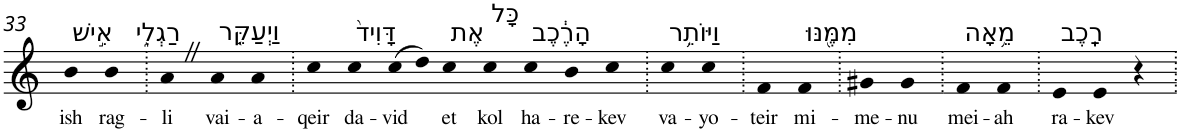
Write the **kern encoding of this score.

**kern	**text
*part1	*part1
*staff1	*staff1
*I"Piano	*
*I'Pno	*
!!LO:PB:g=z
*clefG2	*
*k[]	*
=33	=33
!LO:TX:a:t=אִ֣ישׁ	!
!	!LO:LY:b
4b	ish
!LO:TX:a:t=רַגְלִ֑י	!
!	!LO:LY:b
4b	rag-
=34.	=34.
!	!LO:LY:b
4aZ	-li
!LO:TX:a:t=וַיְעַקֵּ֤ר	!
!	!LO:LY:b
4a	vai-
!	!LO:LY:b
4a	-a-
=35.	=35.
!	!LO:LY:b
4cc	-qeir
!LO:TX:a:t=דָּוִיד֙	!
!	!LO:LY:b
4cc	da-
!	!LO:LY:b
(>8cc	-vid
8dd)	.
!LO:TX:a:t=אֶת	!
!	!LO:LY:b
4cc	et
!LO:TX:a:t=כָּל	!
!	!LO:LY:b
4cc	kol
!LO:TX:a:t=הָרֶ֔כֶב	!
!	!LO:LY:b
4cc	ha-
!	!LO:LY:b
4b	-re-
!	!LO:LY:b
4cc	-kev
=36.	=36.
!LO:TX:a:t=וַיּוֹתֵ֥ר	!
!	!LO:LY:b
4cc	va-
!	!LO:LY:b
4cc	-yo-
=37.	=37.
!	!LO:LY:b
4f	-teir
!LO:TX:a:t=מִמֶּ֖נּוּ	!
!	!LO:LY:b
4f	mi-
=38.	=38.
!	!LO:LY:b
4g#X	-me-
!	!LO:LY:b
4g#	-nu
=39.	=39.
!LO:TX:a:t=מֵ֥אָה	!
!	!LO:LY:b
4f	mei-
!	!LO:LY:b
4f	-ah
=40.	=40.
!LO:TX:a:t=רָֽכֶב	!
!	!LO:LY:b
4e	ra-
!	!LO:LY:b
4e	-kev
4r	.
=.	=.
*-	*-
